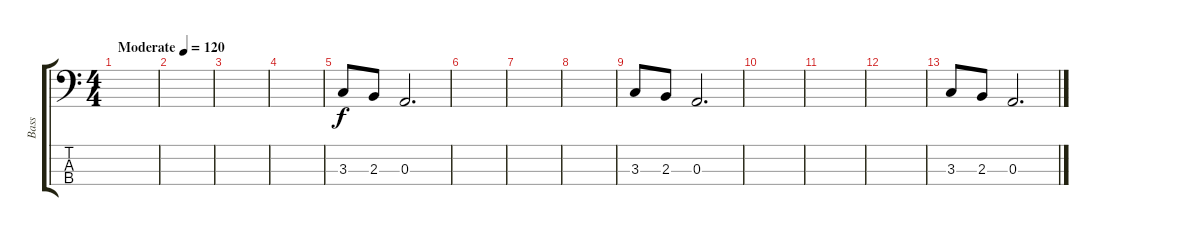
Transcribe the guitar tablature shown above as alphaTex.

\track ("Bass" "Bass") {instrument electricbasspick}
\staff {score tabs}
\tuning (G2 D2 A1 E1) {hide}
\ts (4 4)
\tempo (120 "Moderate")
\clef f4
\ks c
|
|
|
|
3.3.8 2.3.8 0.3.2{d} |
|
|
|
3.3.8 2.3.8 0.3.2{d} |
|
|
|
3.3.8 2.3.8 0.3.2{d}
